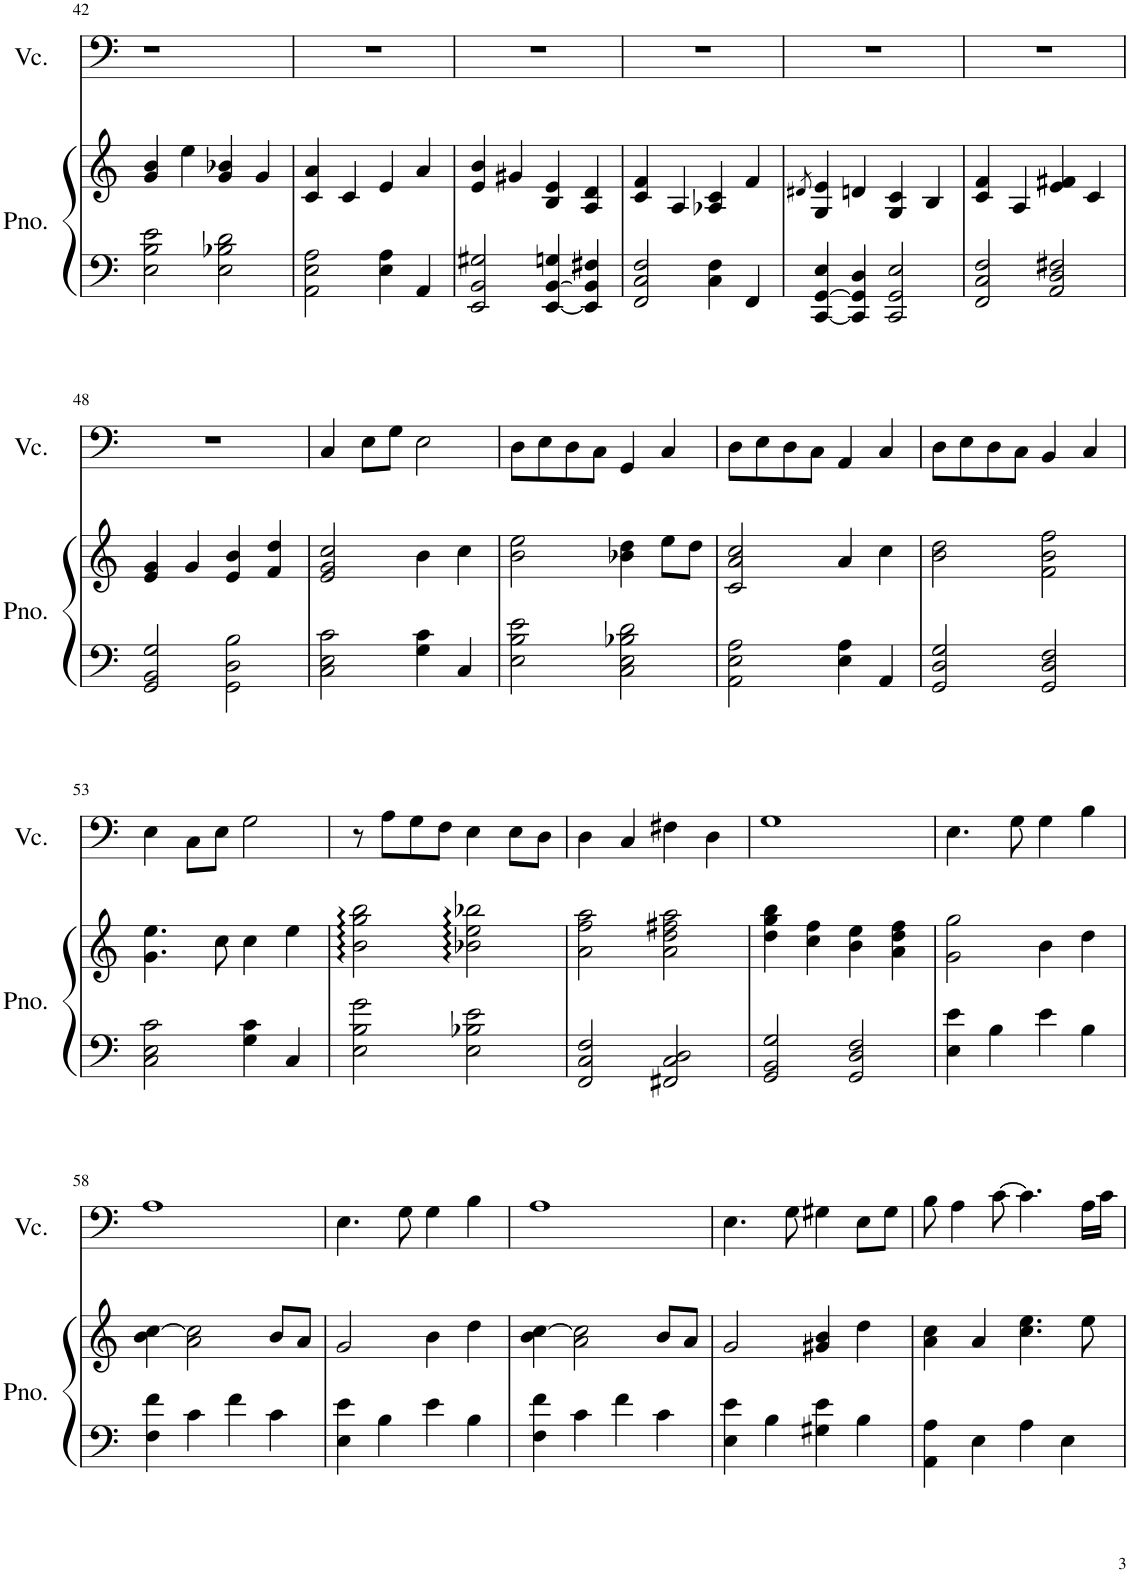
**kern	**kern	**kern
*part2	*part2	*part1
*staff3	*staff2	*staff1
*I"Piano	*	*I"Violoncello
*I'Pno.	*	*I'Vc.
!!LO:PB:g=z
*clefF4	*clefG2	*clefF4
*k[]	*k[]	*k[]
*M4/4	*M4/4	*M4/4
=42	=42	=42
2E\ 2B\ 2e\	4g/ 4b/	1r
.	4ee\	.
2E\ 2B-X\ 2d\	4g/ 4b-X/	.
.	4g/	.
=43	=43	=43
2AA\ 2E\ 2A\	4c/ 4a/	1r
.	4c/	.
4E\ 4A\	4e/	.
4AA/	4a/	.
=44	=44	=44
2EE/ 2BB/ 2G#X/	4e/ 4b/	1r
.	4g#X/	.
[4EE/ [4BB/ 4Gn/	4B/ 4e/	.
4EE/] 4BB/] 4F#X/	4A/ 4d/	.
=45	=45	=45
2FF/ 2C/ 2F/	4c/ 4f/	1r
.	4A/	.
4C\ 4F\	4A-X/ 4c/	.
4FF/	4f/	.
=46	=46	=46
.	8qd#X/	.
[4CC/ [4GG/ 4E/	4G/ 4e/	1r
4CC/] 4GG/] 4D/	4dn/	.
2CC/ 2GG/ 2E/	4G/ 4c/	.
.	4B/	.
=47	=47	=47
2FF/ 2C/ 2F/	4c/ 4f/	1r
.	4A/	.
2AA/ 2D/ 2F#X/	4e/ 4f#X/	.
.	4c/	.
!!LO:LB:g=z
=48	=48	=48
2GG/ 2BB/ 2G/	4e/ 4g/	1r
.	4g/	.
2GG\ 2D\ 2B\	4e/ 4b/	.
.	4f/ 4dd/	.
=49	=49	=49
2C\ 2E\ 2c\	2e/ 2g/ 2cc/	4C/
.	.	8E\L
.	.	8G\J
4G\ 4c\	4b\	2E\
4C/	4cc\	.
=50	=50	=50
2E\ 2B\ 2e\	2b\ 2ee\	8D\L
.	.	8E\
.	.	8D\
.	.	8C\J
2C\ 2E\ 2B-X\ 2d\	4b-X\ 4dd\	4GG/
.	8ee\L	4C/
.	8dd\J	.
=51	=51	=51
2AA\ 2E\ 2A\	2c/ 2a/ 2cc/	8D\L
.	.	8E\
.	.	8D\
.	.	8C\J
4E\ 4A\	4a/	4AA/
4AA/	4cc\	4C/
=52	=52	=52
2GG/ 2D/ 2G/	2b\ 2dd\	8D\L
.	.	8E\
.	.	8D\
.	.	8C\J
2GG/ 2D/ 2F/	2f\ 2b\ 2ff\	4BB/
.	.	4C/
!!LO:LB:g=z
=53	=53	=53
2C\ 2E\ 2c\	4.g\ 4.ee\	4E\
.	.	8C\L
.	8cc\	8E\J
4G\ 4c\	4cc\	2G\
4C/	4ee\	.
=54	=54	=54
2E\ 2B\ 2g\	2b\ 2gg\ 2bb\	8r
.	.	8A\L
.	.	8G\
.	.	8F\J
2E\ 2B-X\ 2e\	2b-X\ 2ee\ 2bb-X\	4E\
.	.	8E\L
.	.	8D\J
=55	=55	=55
2FF/ 2C/ 2F/	2a\ 2ff\ 2aa\	4D\
.	.	4C/
2FF#X/ 2C/ 2D/	2a\ 2dd\ 2ff#X\ 2aa\	4F#X\
.	.	4D\
=56	=56	=56
2GG/ 2BB/ 2G/	4dd\ 4gg\ 4bb\	1G
.	4cc\ 4ff\	.
2GG/ 2D/ 2F/	4b\ 4ee\	.
.	4a\ 4dd\ 4ff\	.
=57	=57	=57
4E\ 4e\	2g\ 2gg\	4.E\
4B\	.	.
.	.	8G\
4e\	4b\	4G\
4B\	4dd\	4B\
!!LO:LB:g=z
=58	=58	=58
4F\ 4f\	4b\ [4cc\	1A
4c\	2a\ 2cc\]	.
4f\	.	.
4c\	8b/L	.
.	8a/J	.
=59	=59	=59
4E\ 4e\	2g/	4.E\
4B\	.	.
.	.	8G\
4e\	4b\	4G\
4B\	4dd\	4B\
=60	=60	=60
4F\ 4f\	4b\ [4cc\	1A
4c\	2a\ 2cc\]	.
4f\	.	.
4c\	8b/L	.
.	8a/J	.
=61	=61	=61
4E\ 4e\	2g/	4.E\
4B\	.	.
.	.	8G\
4G#X\ 4e\	4g#X/ 4b/	4G#X\
4B\	4dd\	8E\L
.	.	8G#\J
=62	=62	=62
4AA\ 4A\	4a\ 4cc\	8B\
.	.	4A\
4E\	4a/	.
.	.	[8c\
4A\	4.cc\ 4.ee\	4.c\]
4E\	.	.
.	8ee\	16A\LL
.	.	16c\JJ
=	=	=
*-	*-	*-
